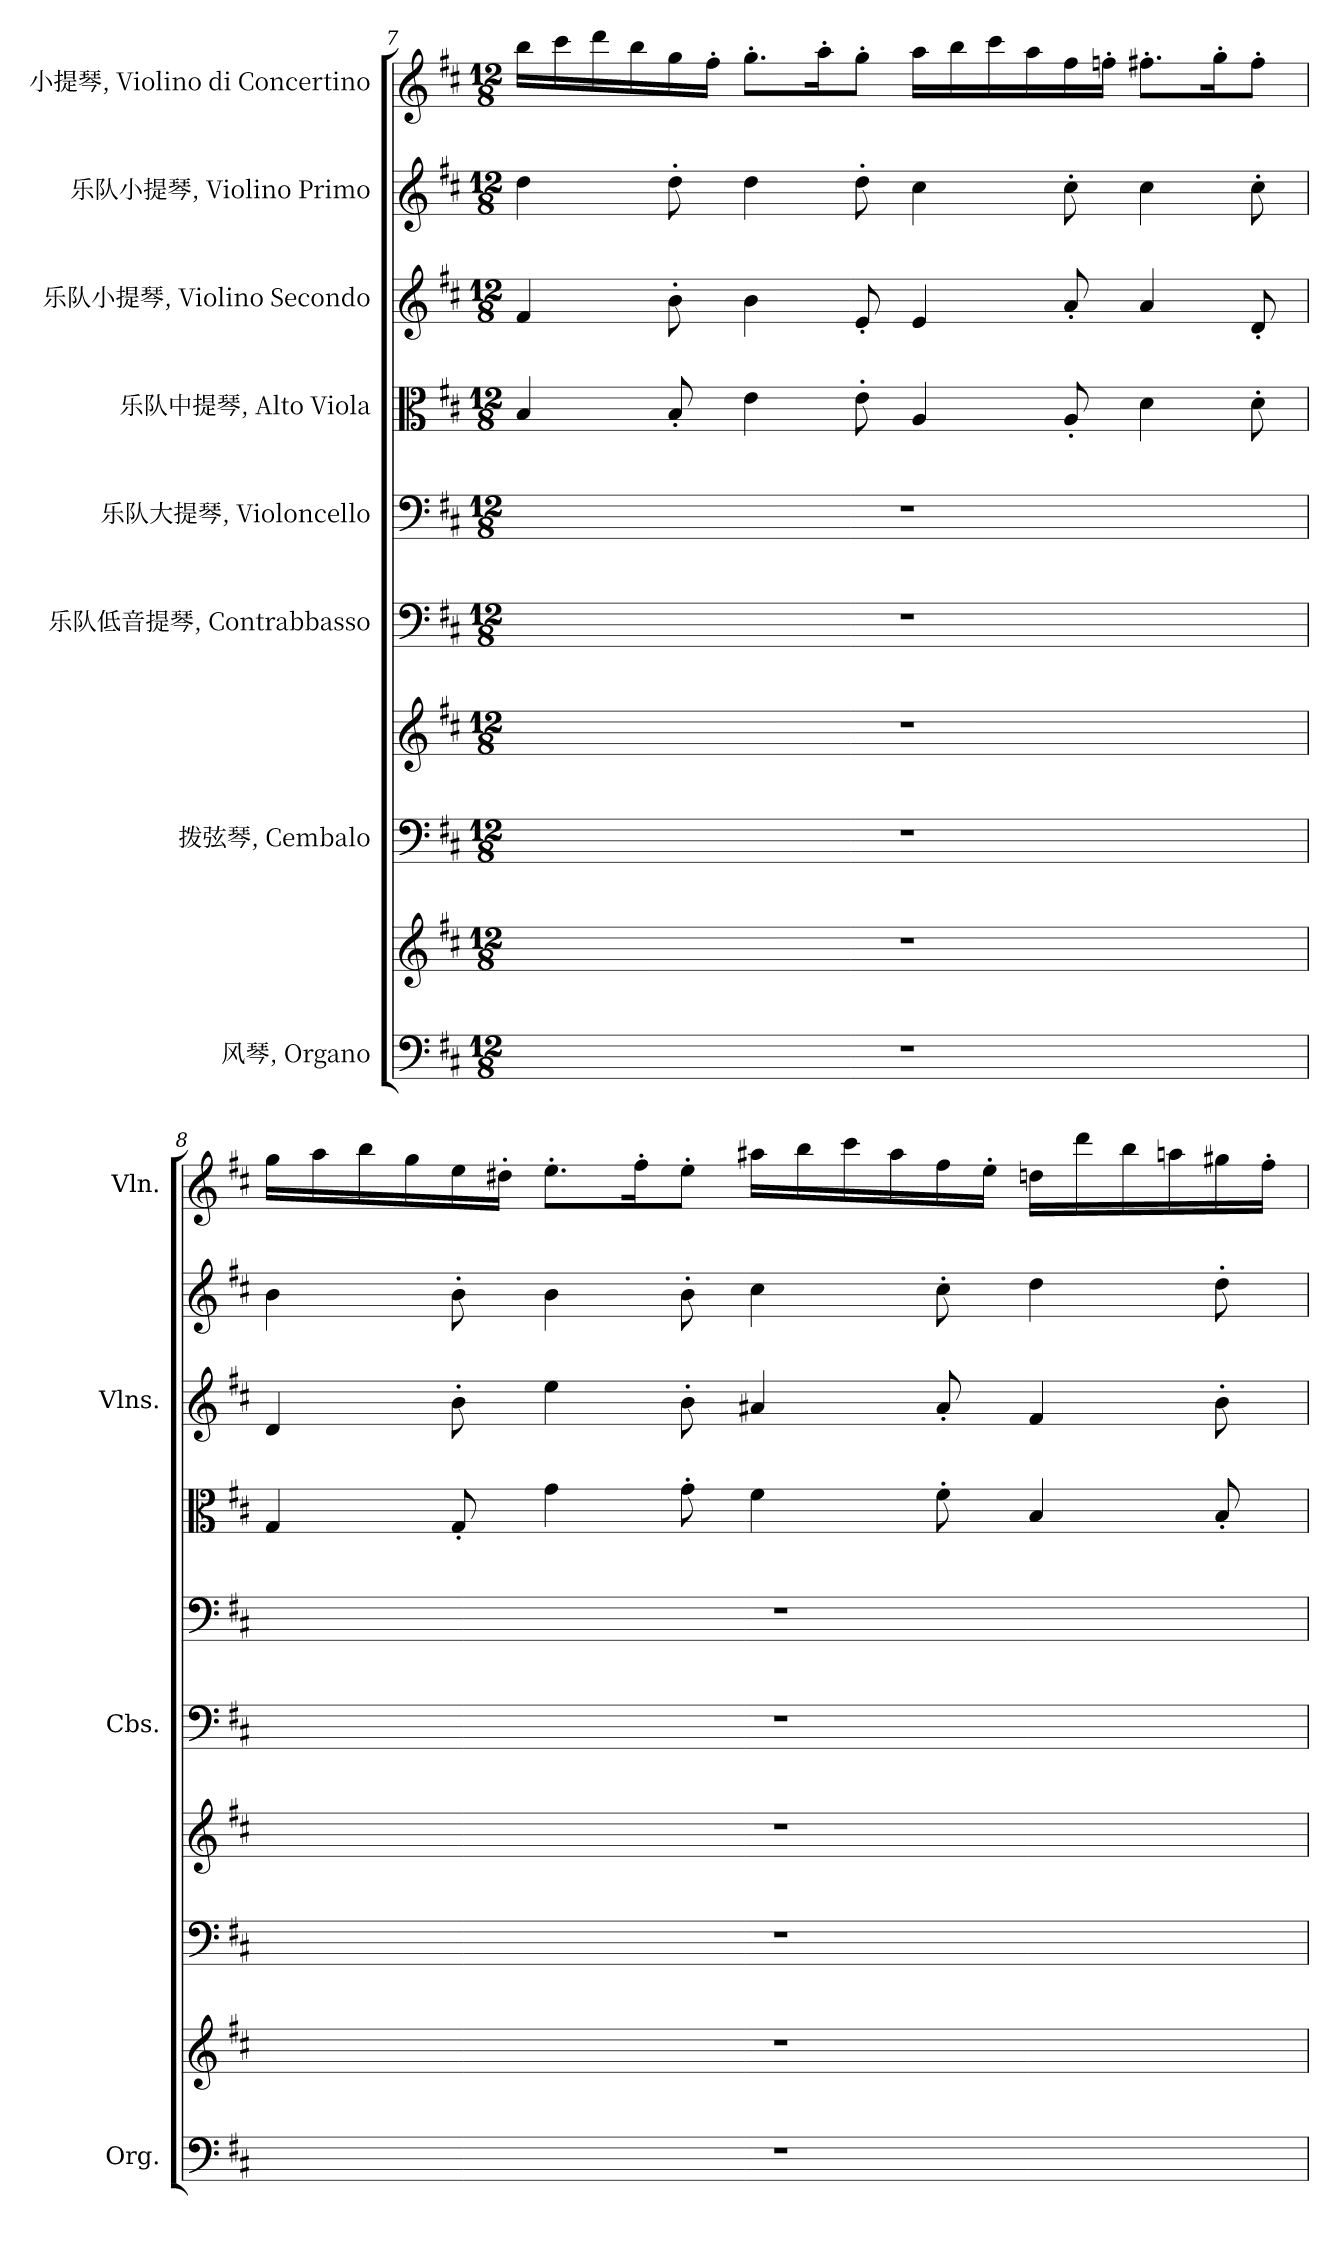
**kern	**kern	**kern	**kern	**kern	**kern	**kern	**kern	**kern	**kern
*part8	*part8	*part7	*part7	*part6	*part5	*part4	*part3	*part2	*part1
*staff10	*staff9	*staff8	*staff7	*staff6	*staff5	*staff4	*staff3	*staff2	*staff1
*I"风琴, Organo	*	*I"拨弦琴, Cembalo	*	*I"乐队低音提琴, Contrabbasso	*I"乐队大提琴, Violoncello	*I"乐队中提琴, Alto Viola	*I"乐队小提琴, Violino Secondo	*I"乐队小提琴, Violino Primo	*I"小提琴, Violino di Concertino
*I'Org.	*	*	*	*I'Cbs.	*	*	*I'Vlns.	*	*I'Vln.
!!LO:PB:g=z
*clefF4	*clefG2	*clefF4	*clefG2	*clefF4	*clefF4	*clefC3	*clefG2	*clefG2	*clefG2
*	*	*	*	*ITrd7c12	*	*	*	*	*
*k[f#c#]	*k[f#c#]	*k[f#c#]	*k[f#c#]	*k[f#c#]	*k[f#c#]	*k[f#c#]	*k[f#c#]	*k[f#c#]	*k[f#c#]
*M12/8	*M12/8	*M12/8	*M12/8	*M12/8	*M12/8	*M12/8	*M12/8	*M12/8	*M12/8
=7	=7	=7	=7	=7	=7	=7	=7	=7	=7
1.r	1.r	1.r	1.r	1.r	1.r	4B/	4f#/	4dd\	16bb\LL
.	.	.	.	.	.	.	.	.	16ccc#\
.	.	.	.	.	.	.	.	.	16ddd\
.	.	.	.	.	.	.	.	.	16bb\
.	.	.	.	.	.	8B'/	8b'\	8dd'\	16gg\
.	.	.	.	.	.	.	.	.	16ff#'\JJ
.	.	.	.	.	.	4e\	4b\	4dd\	8.gg'\L
.	.	.	.	.	.	.	.	.	16aa'\K
.	.	.	.	.	.	8e'\	8e'/	8dd'\	8gg'\J
.	.	.	.	.	.	4A/	4e/	4cc#\	16aa\LL
.	.	.	.	.	.	.	.	.	16bb\
.	.	.	.	.	.	.	.	.	16ccc#\
.	.	.	.	.	.	.	.	.	16aa\
.	.	.	.	.	.	8A'/	8a'/	8cc#'\	16ff#\
.	.	.	.	.	.	.	.	.	16ffn'\JJ
.	.	.	.	.	.	4d\	4a/	4cc#\	8.ff#X'\L
.	.	.	.	.	.	.	.	.	16gg'\K
.	.	.	.	.	.	8d'\	8d'/	8cc#'\	8ff#'\J
!!LO:PB:g=z
=8	=8	=8	=8	=8	=8	=8	=8	=8	=8
1.r	1.r	1.r	1.r	1.r	1.r	4G/	4d/	4b\	16gg\LL
.	.	.	.	.	.	.	.	.	16aa\
.	.	.	.	.	.	.	.	.	16bb\
.	.	.	.	.	.	.	.	.	16gg\
.	.	.	.	.	.	8G'/	8b'\	8b'\	16ee\
.	.	.	.	.	.	.	.	.	16dd#X'\JJ
.	.	.	.	.	.	4g\	4ee\	4b\	8.ee'\L
.	.	.	.	.	.	.	.	.	16ff#'\K
.	.	.	.	.	.	8g'\	8b'\	8b'\	8ee'\J
.	.	.	.	.	.	4f#\	4a#X/	4cc#\	16aa#X\LL
.	.	.	.	.	.	.	.	.	16bb\
.	.	.	.	.	.	.	.	.	16ccc#\
.	.	.	.	.	.	.	.	.	16aa#\
.	.	.	.	.	.	8f#'\	8a#'/	8cc#'\	16ff#\
.	.	.	.	.	.	.	.	.	16ee'\JJ
.	.	.	.	.	.	4B/	4f#/	4dd\	16ddn\LL
.	.	.	.	.	.	.	.	.	16ddd\
.	.	.	.	.	.	.	.	.	16bb\
.	.	.	.	.	.	.	.	.	16aan\
.	.	.	.	.	.	8B'/	8b'\	8dd'\	16gg#X\
.	.	.	.	.	.	.	.	.	16ff#'\JJ
=	=	=	=	=	=	=	=	=	=
*-	*-	*-	*-	*-	*-	*-	*-	*-	*-
